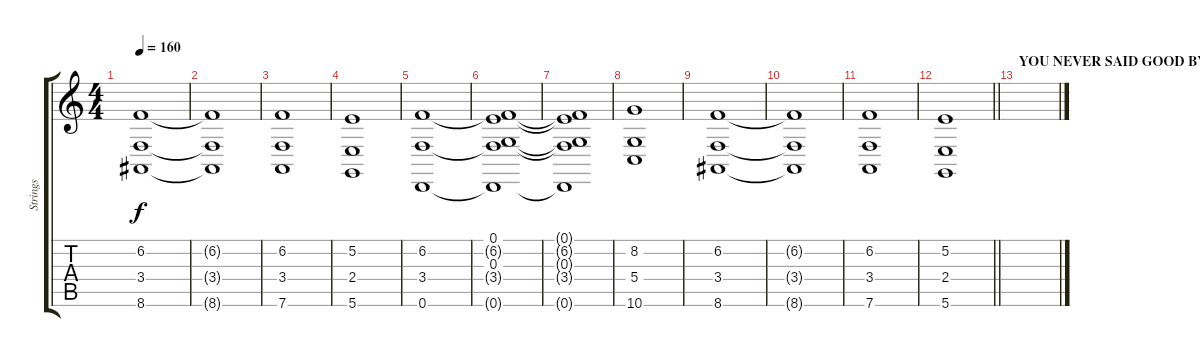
\track ("Strings" "Strings") {instrument stringensemble1}
\staff {score tabs}
\tuning (E4 B3 G3 D3 A2 D2) {hide}
\ts (4 4)
\tempo 160
\clef g2
\ks c
(6.2 3.4 8.6).1{dy f} |
(6.2{t} 3.4{t} 8.6{t}).1 |
(6.2 3.4 7.6).1 |
(5.2 2.4 5.6).1 |
(6.2 3.4 0.6).1 |
(0.1 6.2{t} 0.3 3.4{t} 0.6{t}).1 |
(0.1{t} 6.2{t} 0.3{t} 3.4{t} 0.6{t}).1 |
(8.2 5.4 10.6).1 |
(6.2 3.4 8.6).1 |
(6.2{t} 3.4{t} 8.6{t}).1 |
(6.2 3.4 7.6).1 |
\barLineRight lightlight
(5.2 2.4 5.6).1 |
\section ("" "YOU NEVER SAID GOOD BYE :О")
